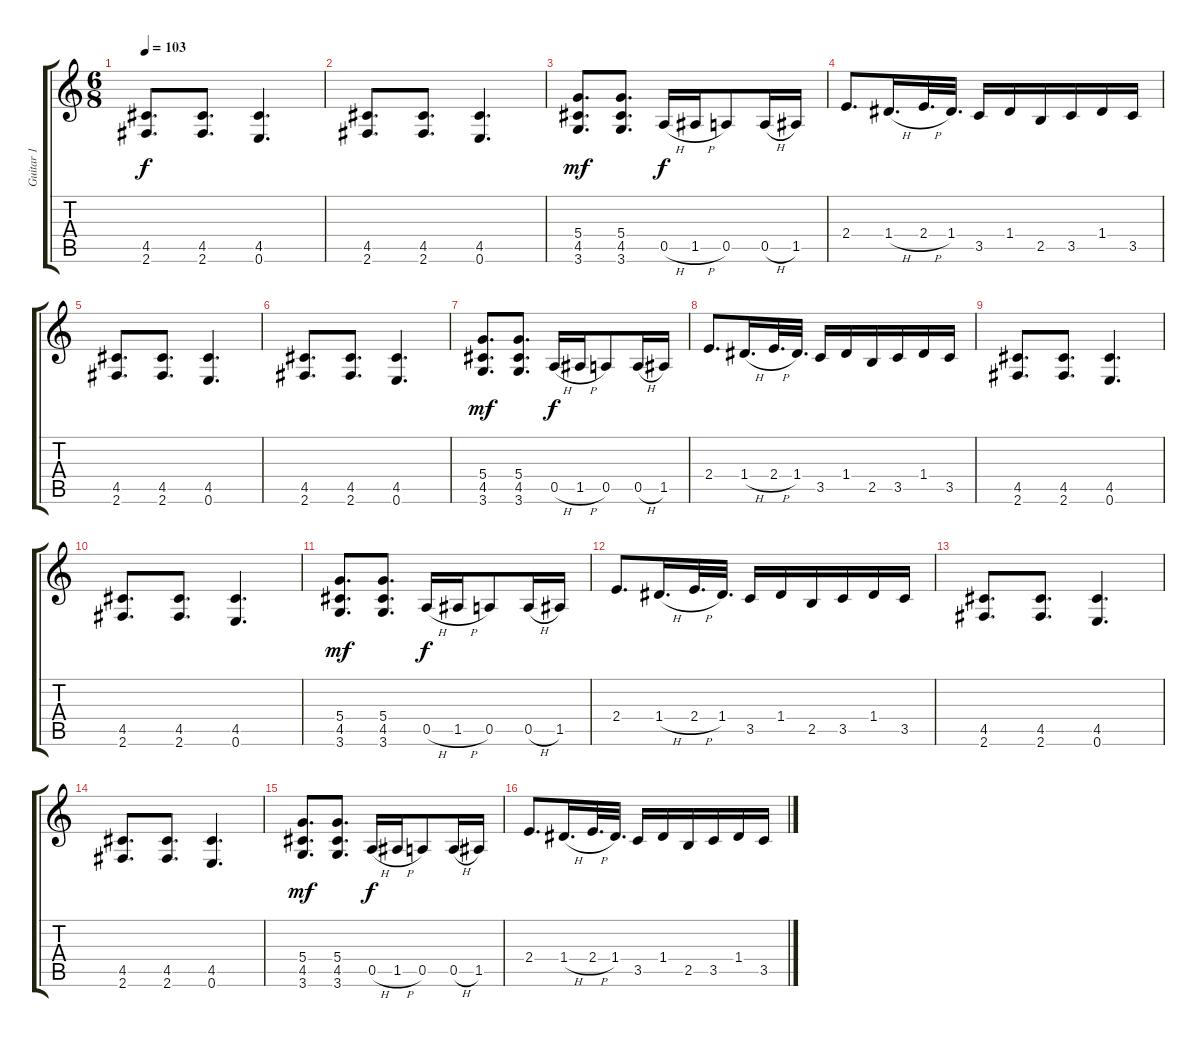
\track ("Guitar 1" "Guitar 1") {instrument distortionguitar}
\staff {score tabs}
\tuning (E4 B3 G3 D3 A2 E2) {hide}
\ts (6 8)
\tempo 103
\clef g2
\ks c
(4.5 2.6).8{d dy f} (4.5 2.6).8{d} (4.5 0.6).4{d} |
(4.5 2.6).8{d} (4.5 2.6).8{d} (4.5 0.6).4{d} |
(5.4 4.5 3.6).8{d dy mf} (5.4 4.5 3.6).8{d} 0.5{h}.16{dy f} 1.5{h}.16 0.5.8 0.5{h}.16 1.5.16 |
2.4.8{d} 1.4{h}.16{d} 2.4{h}.32{d} 1.4.32{d} 3.5.16 1.4.16 2.5.16 3.5.16 1.4.16 3.5.16 |
(4.5 2.6).8{d} (4.5 2.6).8{d} (4.5 0.6).4{d} |
(4.5 2.6).8{d} (4.5 2.6).8{d} (4.5 0.6).4{d} |
(5.4 4.5 3.6).8{d dy mf} (5.4 4.5 3.6).8{d} 0.5{h}.16{dy f} 1.5{h}.16 0.5.8 0.5{h}.16 1.5.16 |
2.4.8{d} 1.4{h}.16{d} 2.4{h}.32{d} 1.4.32{d} 3.5.16 1.4.16 2.5.16 3.5.16 1.4.16 3.5.16 |
(4.5 2.6).8{d} (4.5 2.6).8{d} (4.5 0.6).4{d} |
(4.5 2.6).8{d} (4.5 2.6).8{d} (4.5 0.6).4{d} |
(5.4 4.5 3.6).8{d dy mf} (5.4 4.5 3.6).8{d} 0.5{h}.16{dy f} 1.5{h}.16 0.5.8 0.5{h}.16 1.5.16 |
2.4.8{d} 1.4{h}.16{d} 2.4{h}.32{d} 1.4.32{d} 3.5.16 1.4.16 2.5.16 3.5.16 1.4.16 3.5.16 |
(4.5 2.6).8{d} (4.5 2.6).8{d} (4.5 0.6).4{d} |
(4.5 2.6).8{d} (4.5 2.6).8{d} (4.5 0.6).4{d} |
(5.4 4.5 3.6).8{d dy mf} (5.4 4.5 3.6).8{d} 0.5{h}.16{dy f} 1.5{h}.16 0.5.8 0.5{h}.16 1.5.16 |
2.4.8{d} 1.4{h}.16{d} 2.4{h}.32{d} 1.4.32{d} 3.5.16 1.4.16 2.5.16 3.5.16 1.4.16 3.5.16
